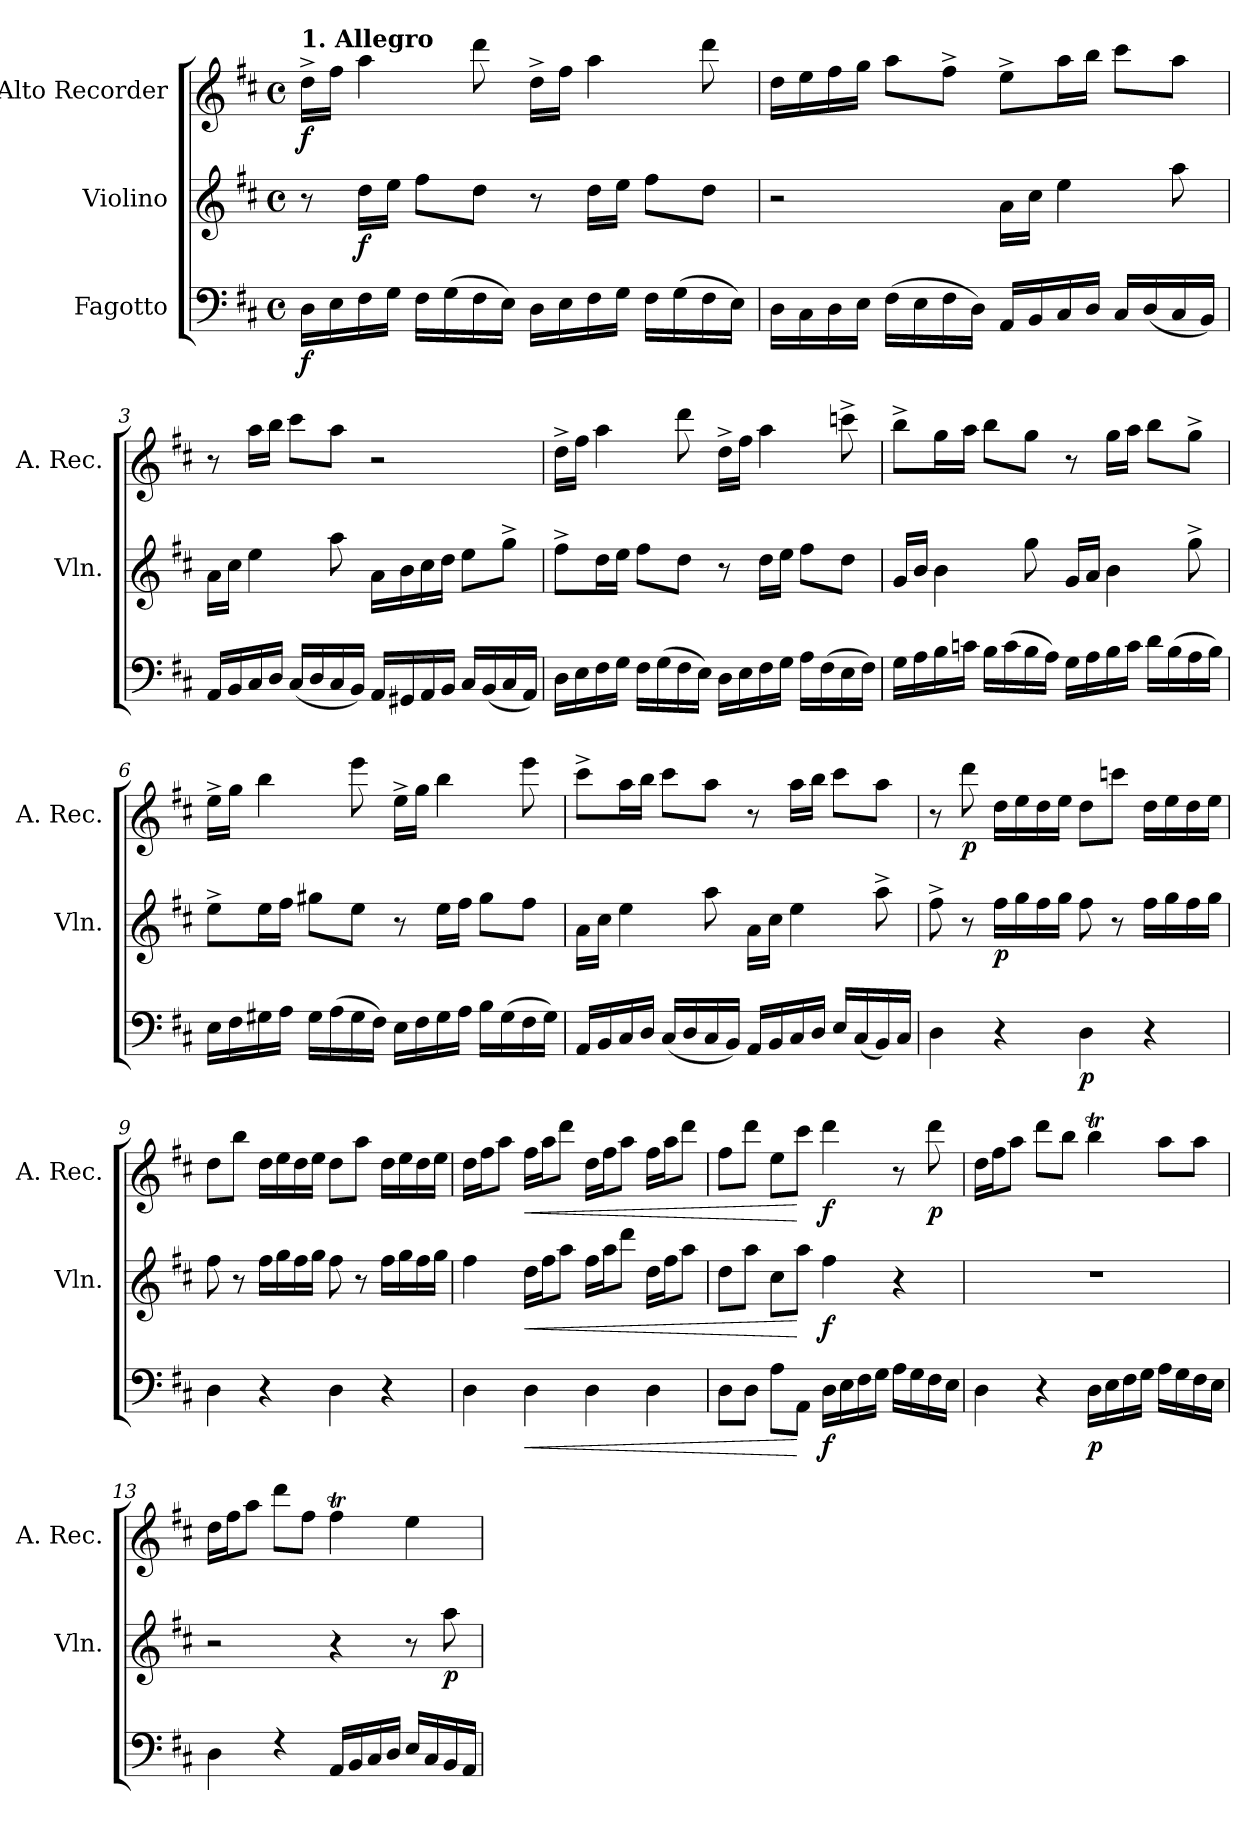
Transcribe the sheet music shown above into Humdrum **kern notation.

**kern	**dynam	**kern	**dynam	**kern	**dynam
*part3	*part3	*part2	*part2	*part1	*part1
*staff3	*staff3	*staff2	*staff2	*staff1	*staff1
*I"Fagotto	*	*I"Violino	*	*I"Alto Recorder	*
*	*	*I'Vln.	*	*I'A. Rec.	*
*clefF4	*	*clefG2	*	*clefG2	*
*k[f#c#]	*	*k[f#c#]	*	*k[f#c#]	*
*M4/4	*	*M4/4	*	*M4/4	*
*met(c)	*	*met(c)	*	*met(c)	*
*MM120	*	*MM120	*	*MM120	*
=1	=1	=1	=1	=1	=1
!	!	!	!	!LO:TX:a:B:t=1. Allegro	!
!	!LO:DY:b	!	!	!	!LO:DY:b
16D\LL	f	8r	.	16dd^\LL	f
16E\	.	.	.	16ff#\JJ	.
!	!	!	!LO:DY:b	!	!
16F#\	.	16dd\LL	f	4aa\	.
16G\JJ	.	16ee\JJ	.	.	.
16F#\LL	.	8ff#\L	.	.	.
(>16G\	.	.	.	.	.
16F#\	.	8dd\J	.	8ddd\	.
16E\JJ)	.	.	.	.	.
16D\LL	.	8r	.	16dd^\LL	.
16E\	.	.	.	16ff#\JJ	.
16F#\	.	16dd\LL	.	4aa\	.
16G\JJ	.	16ee\JJ	.	.	.
16F#\LL	.	8ff#\L	.	.	.
(>16G\	.	.	.	.	.
16F#\	.	8dd\J	.	8ddd\	.
16E\JJ)	.	.	.	.	.
=2	=2	=2	=2	=2	=2
16D\LL	.	2r	.	16dd\LL	.
16C#\	.	.	.	16ee\	.
16D\	.	.	.	16ff#\	.
16E\JJ	.	.	.	16gg\JJ	.
(>16F#\LL	.	.	.	8aa\L	.
16E\	.	.	.	.	.
16F#\	.	.	.	8ff#^\J	.
16D\JJ)	.	.	.	.	.
16AA/LL	.	16a\LL	.	8ee^\L	.
16BB/	.	16cc#\JJ	.	.	.
16C#/	.	4ee\	.	16aa\L	.
16D/JJ	.	.	.	16bb\JJ	.
16C#/LL	.	.	.	8ccc#\L	.
(16D/	.	.	.	.	.
16C#/	.	8aa\	.	8aa\J	.
16BB/JJ)	.	.	.	.	.
=3	=3	=3	=3	=3	=3
16AA/LL	.	16a\LL	.	8r	.
16BB/	.	16cc#\JJ	.	.	.
16C#/	.	4ee\	.	16aa\LL	.
16D/JJ	.	.	.	16bb\JJ	.
(16C#/LL	.	.	.	8ccc#\L	.
16D/	.	.	.	.	.
16C#/	.	8aa\	.	8aa\J	.
16BB/JJ)	.	.	.	.	.
16AA/LL	.	16a\LL	.	2r	.
16GG#X/	.	16b\	.	.	.
16AA/	.	16cc#\	.	.	.
16BB/JJ	.	16dd\JJ	.	.	.
16C#/LL	.	8ee\L	.	.	.
(16BB/	.	.	.	.	.
16C#/	.	8gg^\J	.	.	.
16AA/JJ)	.	.	.	.	.
=4	=4	=4	=4	=4	=4
16D\LL	.	8ff#^\L	.	16dd^\LL	.
16E\	.	.	.	16ff#\JJ	.
16F#\	.	16dd\L	.	4aa\	.
16G\JJ	.	16ee\JJ	.	.	.
16F#\LL	.	8ff#\L	.	.	.
(>16G\	.	.	.	.	.
16F#\	.	8dd\J	.	8ddd\	.
16E\JJ)	.	.	.	.	.
16D\LL	.	8r	.	16dd^\LL	.
16E\	.	.	.	16ff#\JJ	.
16F#\	.	16dd\LL	.	4aa\	.
16G\JJ	.	16ee\JJ	.	.	.
16A\LL	.	8ff#\L	.	.	.
(>16F#\	.	.	.	.	.
16E\	.	8dd\J	.	8cccn^\	.
16F#\JJ)	.	.	.	.	.
=5	=5	=5	=5	=5	=5
16G\LL	.	16g/LL	.	8bb^\L	.
16A\	.	16b/JJ	.	.	.
16B\	.	4b\	.	16gg\L	.
16cn\JJ	.	.	.	16aa\JJ	.
16B\LL	.	.	.	8bb\L	.
(16c\	.	.	.	.	.
16B\	.	8gg\	.	8gg\J	.
16A\JJ)	.	.	.	.	.
16G\LL	.	16g/LL	.	8r	.
16A\	.	16a/JJ	.	.	.
16B\	.	4b\	.	16gg\LL	.
16c\JJ	.	.	.	16aa\JJ	.
16d\LL	.	.	.	8bb\L	.
(16B\	.	.	.	.	.
16A\	.	8gg^\	.	8gg^\J	.
16B\JJ)	.	.	.	.	.
!!LO:LB:g=z
=6	=6	=6	=6	=6	=6
16E\LL	.	8ee^\L	.	16ee^\LL	.
16F#\	.	.	.	16gg\JJ	.
16G#X\	.	16ee\L	.	4bb\	.
16A\JJ	.	16ff#\JJ	.	.	.
16G#\LL	.	8gg#X\L	.	.	.
(>16A\	.	.	.	.	.
16G#\	.	8ee\J	.	8eee\	.
16F#\JJ)	.	.	.	.	.
16E\LL	.	8r	.	16ee^\LL	.
16F#\	.	.	.	16gg\JJ	.
16G#\	.	16ee\LL	.	4bb\	.
16A\JJ	.	16ff#\JJ	.	.	.
16B\LL	.	8gg#\L	.	.	.
(16G#\	.	.	.	.	.
16F#\	.	8ff#\J	.	8eee\	.
16G#\JJ)	.	.	.	.	.
=7	=7	=7	=7	=7	=7
16AA/LL	.	16a\LL	.	8ccc#^\L	.
16BB/	.	16cc#\JJ	.	.	.
16C#/	.	4ee\	.	16aa\L	.
16D/JJ	.	.	.	16bb\JJ	.
(16C#/LL	.	.	.	8ccc#\L	.
16D/	.	.	.	.	.
16C#/	.	8aa\	.	8aa\J	.
16BB/JJ)	.	.	.	.	.
16AA/LL	.	16a\LL	.	8r	.
16BB/	.	16cc#\JJ	.	.	.
16C#/	.	4ee\	.	16aa\LL	.
16D/JJ	.	.	.	16bb\JJ	.
16E/LL	.	.	.	8ccc#\L	.
(16C#/	.	.	.	.	.
16BB/)	.	8aa^\	.	8aa\J	.
16C#/JJ	.	.	.	.	.
=8	=8	=8	=8	=8	=8
4D\	.	8ff#^\	.	8r	.
!	!	!	!	!	!LO:DY:b
.	.	8r	.	8ddd\	p
!	!	!	!LO:DY:b	!	!
4r	.	16ff#\LL	p	16dd\LL	.
.	.	16gg\	.	16ee\	.
.	.	16ff#\	.	16dd\	.
.	.	16gg\JJ	.	16ee\JJ	.
!	!LO:DY:b	!	!	!	!
4D\	p	8ff#\	.	8dd\L	.
.	.	8r	.	8cccn\J	.
4r	.	16ff#\LL	.	16dd\LL	.
.	.	16gg\	.	16ee\	.
.	.	16ff#\	.	16dd\	.
.	.	16gg\JJ	.	16ee\JJ	.
=9	=9	=9	=9	=9	=9
4D\	.	8ff#\	.	8dd\L	.
.	.	8r	.	8bb\J	.
4r	.	16ff#\LL	.	16dd\LL	.
.	.	16gg\	.	16ee\	.
.	.	16ff#\	.	16dd\	.
.	.	16gg\JJ	.	16ee\JJ	.
4D\	.	8ff#\	.	8dd\L	.
.	.	8r	.	8aa\J	.
4r	.	16ff#\LL	.	16dd\LL	.
.	.	16gg\	.	16ee\	.
.	.	16ff#\	.	16dd\	.
.	.	16gg\JJ	.	16ee\JJ	.
=10	=10	=10	=10	=10	=10
4D\	.	4ff#\	.	16dd\LL	.
.	.	.	.	16ff#\J	.
.	.	.	.	8aa\J	.
!	!LO:HP:b	!	!LO:HP:b	!	!LO:HP:b
4D\	<	16dd\LL	<	16ff#\LL	<
.	.	16ff#\J	.	16aa\J	.
.	.	8aa\J	.	8ddd\J	.
4D\	.	16ff#\LL	.	16dd\LL	.
.	.	16aa\J	.	16ff#\J	.
.	.	8ddd\J	.	8aa\J	.
4D\	.	16dd\LL	.	16ff#\LL	.
.	.	16ff#\J	.	16aa\J	.
.	.	8aa\J	.	8ddd\J	.
=11	=11	=11	=11	=11	=11
8D\L	.	8dd\L	.	8ff#\L	.
8D\J	.	8aa\J	.	8ddd\J	.
8A\L	.	8cc#\L	.	8ee\L	.
8AA\J	[	8aa\J	[	8ccc#\J	[
!	!LO:DY:b	!	!LO:DY:b	!	!LO:DY:b
16D\LL	f	4ff#\	f	4ddd\	f
16E\	.	.	.	.	.
16F#\	.	.	.	.	.
16G\JJ	.	.	.	.	.
16A\LL	.	4r	.	8r	.
16G\	.	.	.	.	.
!	!	!	!	!	!LO:DY:b
16F#\	.	.	.	8ddd\	p
16E\JJ	.	.	.	.	.
!!LO:LB:g=z
=12	=12	=12	=12	=12	=12
4D\	.	1r	.	16dd\LL	.
.	.	.	.	16ff#\J	.
.	.	.	.	8aa\J	.
4r	.	.	.	8ddd\L	.
.	.	.	.	8bb\J	.
!	!LO:DY:b	!	!	!	!
16D\LL	p	.	.	4bbT\	.
16E\	.	.	.	.	.
16F#\	.	.	.	.	.
16G\JJ	.	.	.	.	.
16A\LL	.	.	.	8aa\L	.
16G\	.	.	.	.	.
16F#\	.	.	.	8aa\J	.
16E\JJ	.	.	.	.	.
=13	=13	=13	=13	=13	=13
4D\	.	2r	.	16dd\LL	.
.	.	.	.	16ff#\J	.
.	.	.	.	8aa\J	.
4rF	.	.	.	8ddd\L	.
.	.	.	.	8ff#\J	.
16AA/LL	.	4r	.	4ff#t\	.
16BB/	.	.	.	.	.
16C#/	.	.	.	.	.
16D/JJ	.	.	.	.	.
16E/LL	.	8r	.	4ee\	.
16C#/	.	.	.	.	.
!	!	!	!LO:DY:b	!	!
16BB/	.	8aa\	p	.	.
16AA/JJ	.	.	.	.	.
=	=	=	=	=	=
*-	*-	*-	*-	*-	*-
